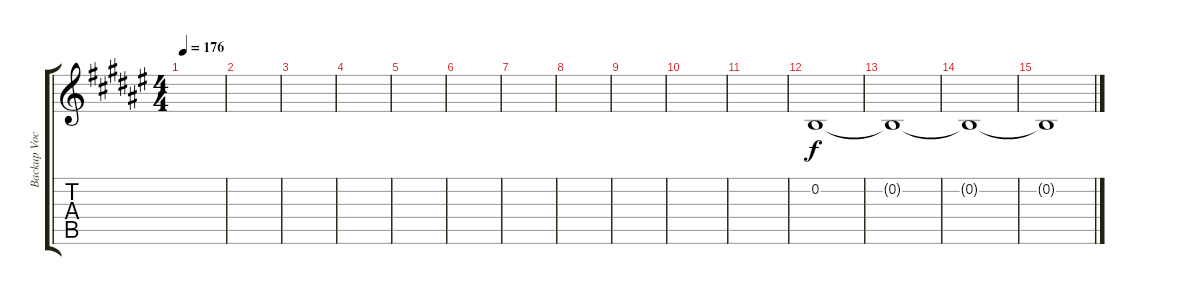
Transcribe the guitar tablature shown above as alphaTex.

\track ("Backup Vocals" "Backup Voc") {instrument altosax}
\staff {score tabs}
\tuning (E4 B3 G3 D3 A2 E2) {hide}
\ts (4 4)
\tempo 176
\clef g2
\ks f#
|
|
|
|
|
|
|
|
|
|
|
0.2.1 |
0.2{t}.1 |
0.2{t}.1 |
0.2{t}.1
